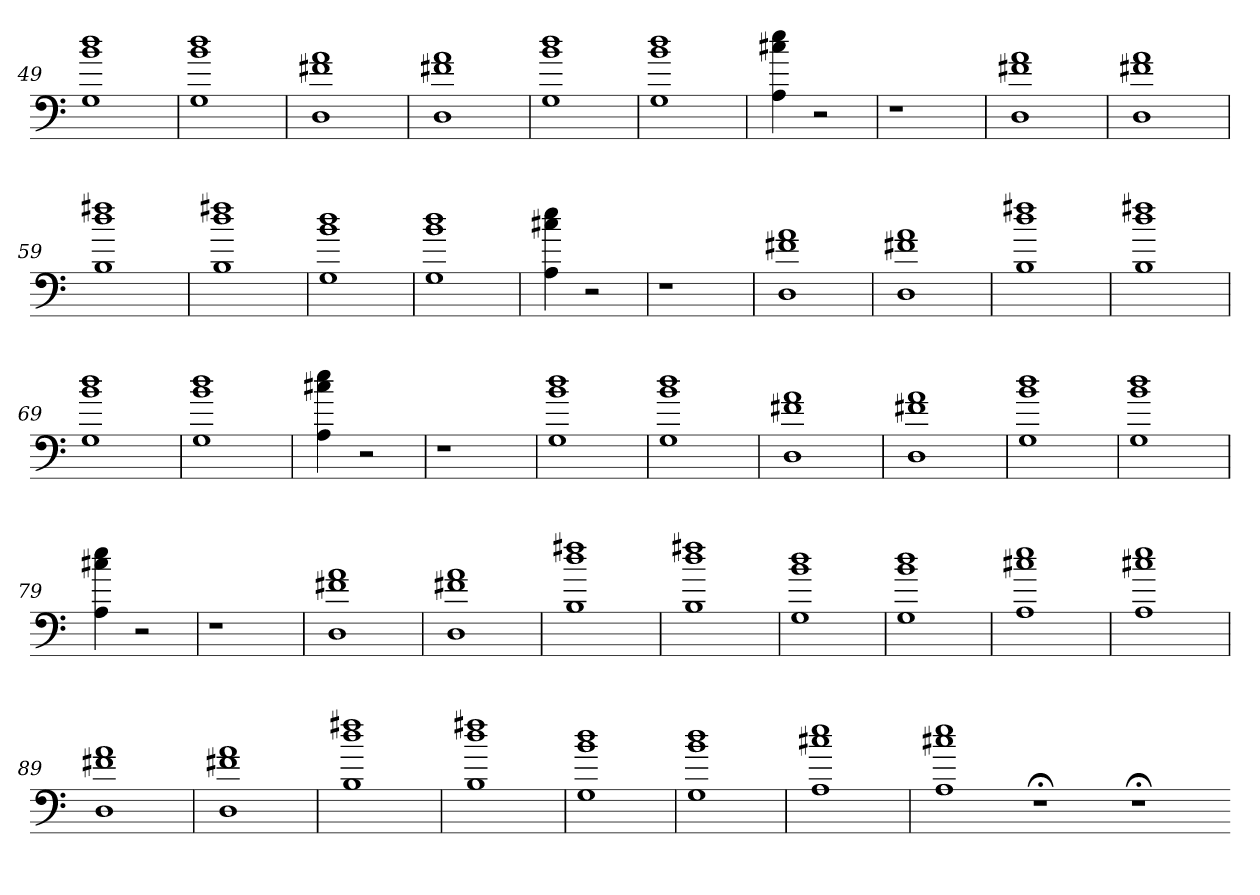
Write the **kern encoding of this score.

**kern
*part1
*staff1
=49
1G 1b 1dd
=50
1G 1b 1dd
=51
1D 1f#X 1a
=52
1D 1f#X 1a
=53
1G 1b 1dd
=54
1G 1b 1dd
=55
4A 4cc#X 4ee
2r
=56
1r
=57
1D 1f#X 1a
=58
1D 1f#X 1a
=59
1B 1dd 1ff#X
=60
1B 1dd 1ff#X
=61
1G 1b 1dd
=62
1G 1b 1dd
=63
4A 4cc#X 4ee
2r
=64
1r
=65
1D 1f#X 1a
=66
1D 1f#X 1a
=67
1B 1dd 1ff#X
=68
1B 1dd 1ff#X
=69
1G 1b 1dd
=70
1G 1b 1dd
=71
4A 4cc#X 4ee
2r
=72
1r
=73
1G 1b 1dd
=74
1G 1b 1dd
=75
1D 1f#X 1a
=76
1D 1f#X 1a
=77
1G 1b 1dd
=78
1G 1b 1dd
=79
4A 4cc#X 4ee
2r
=80
1r
=81
1D 1f#X 1a
=82
1D 1f#X 1a
=83
1B 1dd 1ff#X
=84
1B 1dd 1ff#X
=85
1G 1b 1dd
=86
1G 1b 1dd
=87
1A 1cc#X 1ee
=88
1A 1cc#X 1ee
=89
1D 1f#X 1a
=90
1D 1f#X 1a
=91
1B 1dd 1ff#X
=92
1B 1dd 1ff#X
=93
1G 1b 1dd
=94
1G 1b 1dd
=95
1A 1cc#X 1ee
=96
1A 1cc#X 1ee
1r;<
1r;<
=-
*-
